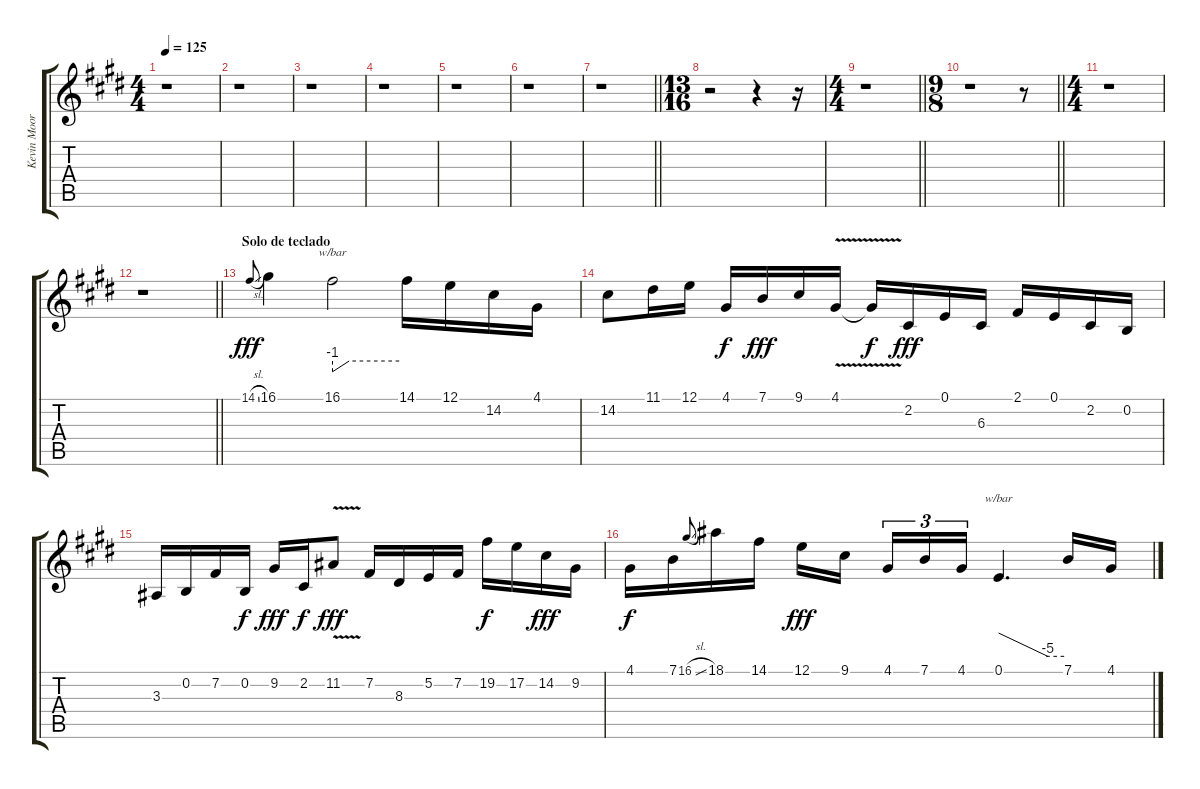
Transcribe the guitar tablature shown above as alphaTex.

\track ("Kevin Moore I" "Kevin Moor") {instrument stringensemble1}
\staff {score tabs}
\tuning (E4 B3 G3 D3 A2 E2) {hide}
\ts (4 4)
\tempo 125
\clef g2
\ks e
r.1{dy f} |
r.1 |
r.1 |
r.1 |
r.1 |
r.1 |
\barLineRight lightlight
r.1 |
\ts (13 16)
r.2 r.4 r.16 |
\ts (4 4)
\barLineRight lightlight
r.1 |
\ts (9 8)
\barLineRight lightlight
r.1 r.8 |
\ts (4 4)
r.1 |
\barLineRight lightlight
r.1 |
\section ("" "Solo de teclado")
14.1{sl}.8{gr onbeat dy fff} 16.1.4{volume 16 balance 8 instrument lead1square} 16.1.2{tbe (custom default 0 -4 15 0 60 0)} 14.1.16 12.1.16 14.2.16 4.1.16 |
14.2.8 11.1.16 12.1.16 4.1.16{dy f} 7.1.16{dy fff} 9.1.16 4.1{v}.16 4.1{t}.16{dy f} 2.2.16{dy fff} 0.1.16 6.3.16 2.1.16 0.1.16 2.2.16 0.2.16 |
3.3.16 0.2.16 7.2.16 0.2.16{dy f} 9.2.16{dy fff} 2.2.16{dy f} 11.2{v}.8{dy fff} 7.2.16 8.3.16 5.2.16 7.2.16 19.2.16{dy f} 17.2.16 14.2.16{dy fff} 9.2.16 |
4.1.16{dy f} 7.1.16 16.1{sl}.8{gr onbeat} 18.1.16 14.1.16 12.1.16{dy fff} 9.1.16{beam splitsecondary} 4.1.16{tu (3 2)} 7.1.16{tu (3 2)} 4.1.16{tu (3 2)} 0.1.4{d tbe (custom default 0 0 45 -20 60 -20)} 7.1.16 4.1.16
